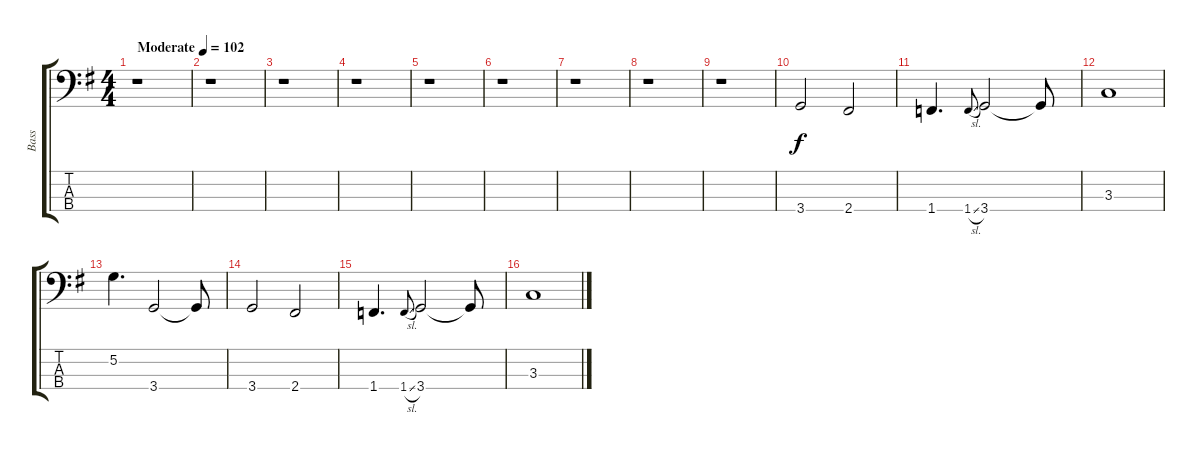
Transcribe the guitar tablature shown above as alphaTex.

\track ("Bass" "Bass") {instrument electricbassfinger}
\staff {score tabs}
\tuning (G2 D2 A1 E1) {hide}
\ts (4 4)
\tempo (102 "Moderate")
\clef f4
\ks g
r.1{dy f instrument electricbassfinger} |
r.1 |
r.1 |
r.1 |
r.1 |
r.1 |
r.1 |
r.1 |
r.1 |
3.4.2 2.4.2 |
1.4.4{d} 1.4{sl}.8{gr onbeat} 3.4.2 3.4{t}.8 |
3.3.1 |
5.2.4{d} 3.4.2 3.4{t}.8 |
3.4.2 2.4.2 |
1.4.4{d} 1.4{sl}.8{gr onbeat} 3.4.2 3.4{t}.8 |
3.3.1
